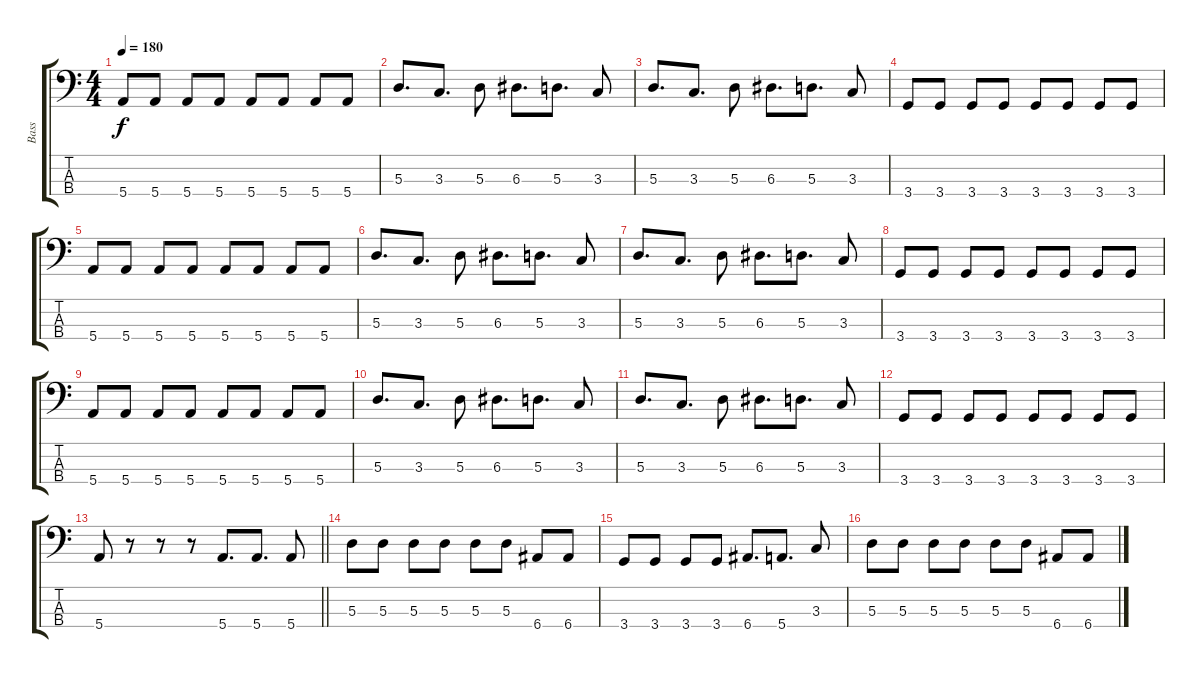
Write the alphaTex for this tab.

\track ("Bass" "Bass") {instrument electricbassfinger}
\staff {score tabs}
\tuning (G2 D2 A1 E1) {hide}
\ts (4 4)
\tempo 180
\clef f4
\ks c
5.4.8{dy f} 5.4.8 5.4.8 5.4.8 5.4.8 5.4.8 5.4.8 5.4.8 |
5.3.8{d} 3.3.8{d} 5.3.8 6.3.8{d} 5.3.8{d} 3.3.8 |
5.3.8{d} 3.3.8{d} 5.3.8 6.3.8{d} 5.3.8{d} 3.3.8 |
3.4.8 3.4.8 3.4.8 3.4.8 3.4.8 3.4.8 3.4.8 3.4.8 |
5.4.8 5.4.8 5.4.8 5.4.8 5.4.8 5.4.8 5.4.8 5.4.8 |
5.3.8{d} 3.3.8{d} 5.3.8 6.3.8{d} 5.3.8{d} 3.3.8 |
5.3.8{d} 3.3.8{d} 5.3.8 6.3.8{d} 5.3.8{d} 3.3.8 |
3.4.8 3.4.8 3.4.8 3.4.8 3.4.8 3.4.8 3.4.8 3.4.8 |
5.4.8 5.4.8 5.4.8 5.4.8 5.4.8 5.4.8 5.4.8 5.4.8 |
5.3.8{d} 3.3.8{d} 5.3.8 6.3.8{d} 5.3.8{d} 3.3.8 |
5.3.8{d} 3.3.8{d} 5.3.8 6.3.8{d} 5.3.8{d} 3.3.8 |
3.4.8 3.4.8 3.4.8 3.4.8 3.4.8 3.4.8 3.4.8 3.4.8 |
\barLineRight lightlight
5.4.8 r.8 r.8 r.8 5.4.8{d} 5.4.8{d} 5.4.8 |
5.3.8 5.3.8 5.3.8 5.3.8 5.3.8 5.3.8 6.4.8 6.4.8 |
3.4.8 3.4.8 3.4.8 3.4.8 6.4.8{d} 5.4.8{d} 3.3.8 |
5.3.8 5.3.8 5.3.8 5.3.8 5.3.8 5.3.8 6.4.8 6.4.8
